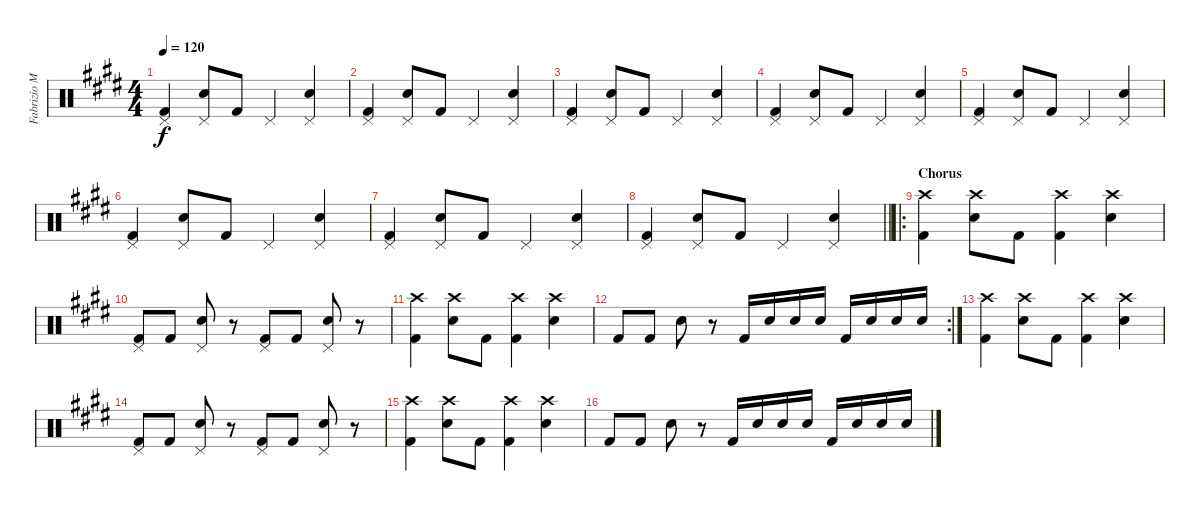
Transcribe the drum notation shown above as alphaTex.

\track ("Fabrizio Moretti " "Fabrizio M") {instrument percussion}
\staff {score}
\articulation defaults
\ts (4 4)
\tempo 120
\clef neutral
\ks e
("Kick (hit) 2" "Pedal Hi-Hat (hit)").4{dy f} ("Snare (hit) 2" "Pedal Hi-Hat (hit)").8 "Kick (hit) 2".8 "Pedal Hi-Hat (hit)".4 ("Snare (hit) 2" "Pedal Hi-Hat (hit)").4 |
("Kick (hit) 2" "Pedal Hi-Hat (hit)").4 ("Snare (hit) 2" "Pedal Hi-Hat (hit)").8 "Kick (hit) 2".8 "Pedal Hi-Hat (hit)".4 ("Snare (hit) 2" "Pedal Hi-Hat (hit)").4 |
("Kick (hit) 2" "Pedal Hi-Hat (hit)").4 ("Snare (hit) 2" "Pedal Hi-Hat (hit)").8 "Kick (hit) 2".8 "Pedal Hi-Hat (hit)".4 ("Snare (hit) 2" "Pedal Hi-Hat (hit)").4 |
("Kick (hit) 2" "Pedal Hi-Hat (hit)").4 ("Snare (hit) 2" "Pedal Hi-Hat (hit)").8 "Kick (hit) 2".8 "Pedal Hi-Hat (hit)".4 ("Snare (hit) 2" "Pedal Hi-Hat (hit)").4 |
("Kick (hit) 2" "Pedal Hi-Hat (hit)").4 ("Snare (hit) 2" "Pedal Hi-Hat (hit)").8 "Kick (hit) 2".8 "Pedal Hi-Hat (hit)".4 ("Snare (hit) 2" "Pedal Hi-Hat (hit)").4 |
("Kick (hit) 2" "Pedal Hi-Hat (hit)").4 ("Snare (hit) 2" "Pedal Hi-Hat (hit)").8 "Kick (hit) 2".8 "Pedal Hi-Hat (hit)".4 ("Snare (hit) 2" "Pedal Hi-Hat (hit)").4 |
("Kick (hit) 2" "Pedal Hi-Hat (hit)").4 ("Snare (hit) 2" "Pedal Hi-Hat (hit)").8 "Kick (hit) 2".8 "Pedal Hi-Hat (hit)".4 ("Snare (hit) 2" "Pedal Hi-Hat (hit)").4 |
\barLineRight lightlight
("Kick (hit) 2" "Pedal Hi-Hat (hit)").4 ("Snare (hit) 2" "Pedal Hi-Hat (hit)").8 "Kick (hit) 2".8 "Pedal Hi-Hat (hit)".4 ("Snare (hit) 2" "Pedal Hi-Hat (hit)").4 |
\ro
\section ("" "Chorus")
("Kick (hit) 2" "Crash high (hit)").4 ("Snare (hit) 2" "Crash high (hit)").8 "Kick (hit) 2".8 ("Kick (hit) 2" "Crash high (hit)").4 ("Snare (hit) 2" "Crash high (hit)").4 |
("Kick (hit) 2" "Pedal Hi-Hat (hit)").8 "Kick (hit) 2".8 ("Snare (hit) 2" "Pedal Hi-Hat (hit)").8 r.8 ("Kick (hit) 2" "Pedal Hi-Hat (hit)").8 "Kick (hit) 2".8 ("Snare (hit) 2" "Pedal Hi-Hat (hit)").8 r.8 |
("Kick (hit) 2" "Crash high (hit)").4 ("Snare (hit) 2" "Crash high (hit)").8 "Kick (hit) 2".8 ("Kick (hit) 2" "Crash high (hit)").4 ("Snare (hit) 2" "Crash high (hit)").4 |
\rc 2 "Kick (hit) 2".8 "Kick (hit) 2".8 "Snare (hit) 2".8
r.8 "Kick (hit) 2".16 "Snare (hit) 2".16 "Snare (hit) 2".16 "Snare (hit) 2".16 "Kick (hit) 2".16 "Snare (hit) 2".16 "Snare (hit) 2".16 "Snare (hit) 2".16 |
("Kick (hit) 2" "Crash high (hit)").4 ("Snare (hit) 2" "Crash high (hit)").8 "Kick (hit) 2".8 ("Kick (hit) 2" "Crash high (hit)").4 ("Snare (hit) 2" "Crash high (hit)").4 |
("Kick (hit) 2" "Pedal Hi-Hat (hit)").8 "Kick (hit) 2".8 ("Snare (hit) 2" "Pedal Hi-Hat (hit)").8 r.8 ("Kick (hit) 2" "Pedal Hi-Hat (hit)").8 "Kick (hit) 2".8 ("Snare (hit) 2" "Pedal Hi-Hat (hit)").8 r.8 |
("Kick (hit) 2" "Crash high (hit)").4 ("Snare (hit) 2" "Crash high (hit)").8 "Kick (hit) 2".8 ("Kick (hit) 2" "Crash high (hit)").4 ("Snare (hit) 2" "Crash high (hit)").4 |
"Kick (hit) 2".8 "Kick (hit) 2".8 "Snare (hit) 2".8 r.8 "Kick (hit) 2".16 "Snare (hit) 2".16 "Snare (hit) 2".16 "Snare (hit) 2".16 "Kick (hit) 2".16 "Snare (hit) 2".16 "Snare (hit) 2".16 "Snare (hit) 2".16
